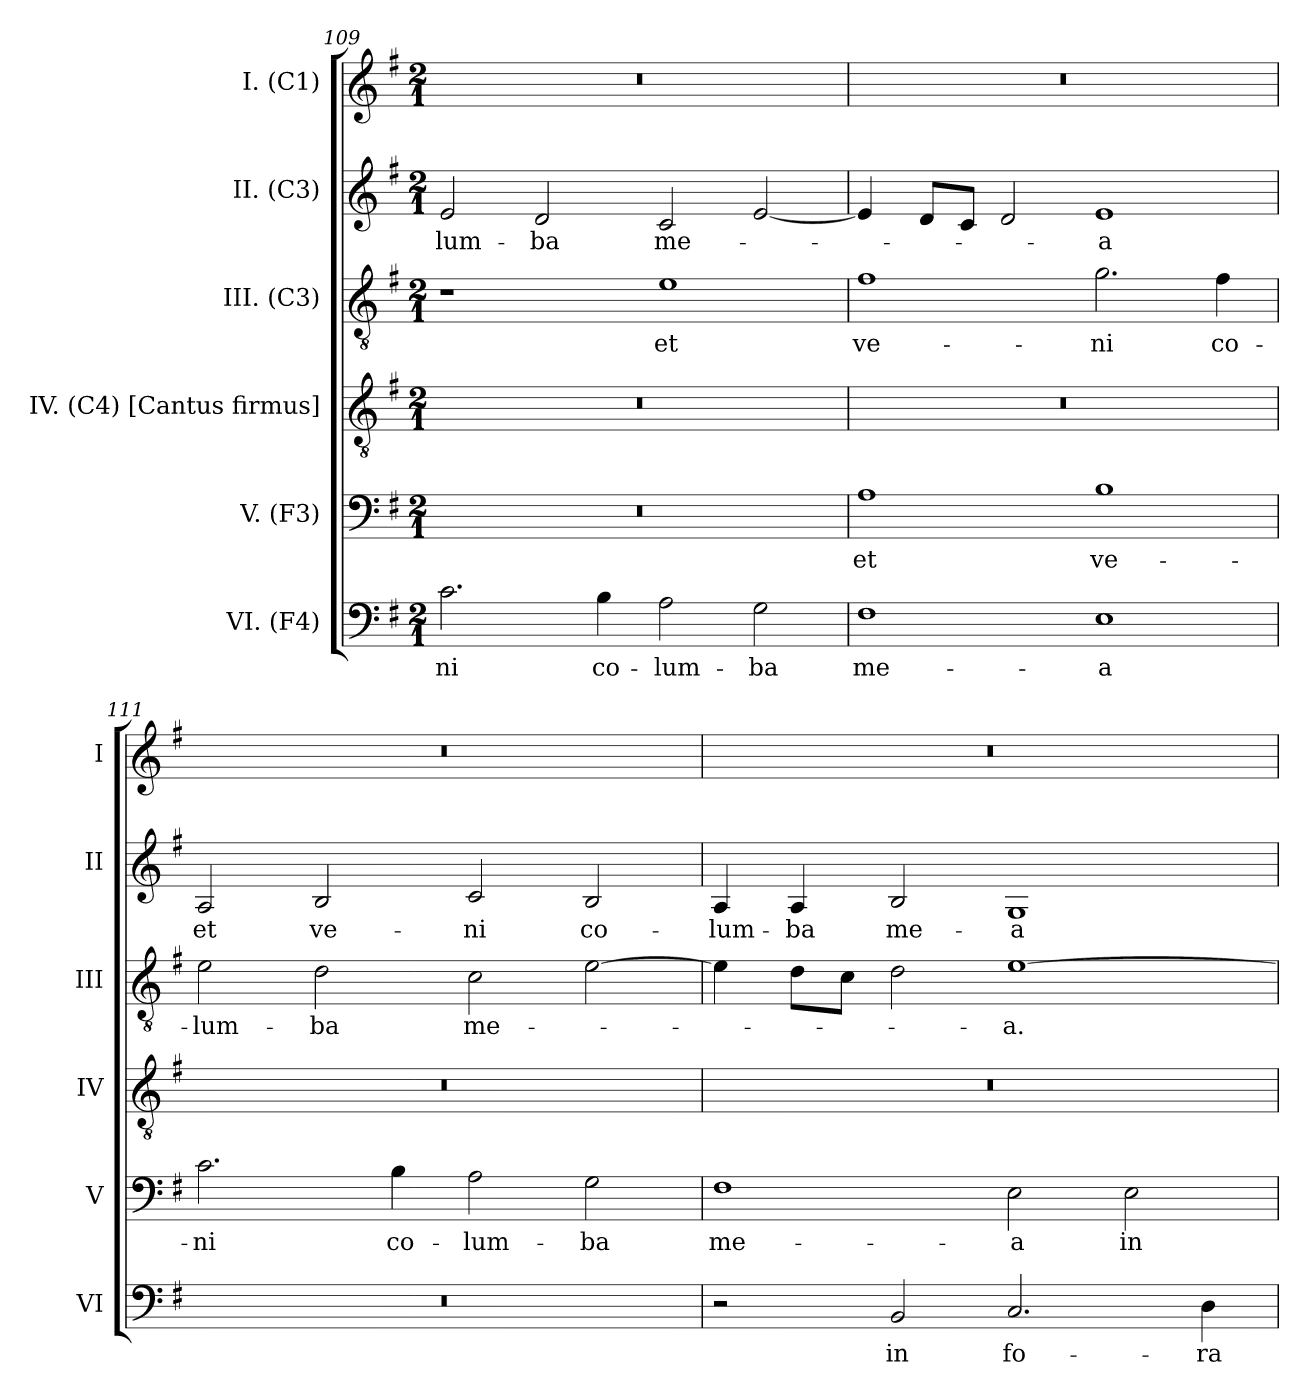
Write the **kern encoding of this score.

**kern	**text	**kern	**text	**kern	**kern	**text	**kern	**text	**kern
*part6	*part6	*part5	*part5	*part4	*part3	*part3	*part2	*part2	*part1
*staff6	*staff6	*staff5	*staff5	*staff4	*staff3	*staff3	*staff2	*staff2	*staff1
*I"VI. (F4)	*	*I"V. (F3)	*	*I"IV. (C4) [Cantus firmus]	*I"III. (C3)	*	*I"II. (C3)	*	*I"I. (C1)
*I'VI	*	*I'V	*	*I'IV	*I'III	*	*I'II	*	*I'I
*clefF4	*	*clefF4	*	*clefGv2	*clefGv2	*	*clefG2	*	*clefG2
*	*	*	*	*ITrd7c12	*	*	*	*	*
*k[f#]	*	*k[f#]	*	*k[f#]	*k[f#]	*	*k[f#]	*	*k[f#]
*G:	*	*G:	*	*G:	*G:	*	*G:	*	*G:
*M2/1	*	*M2/1	*	*M2/1	*M2/1	*	*M2/1	*	*M2/1
=109	=109	=109	=109	=109	=109	=109	=109	=109	=109
!	!LO:LY:b:color=#000000	!LO:N:vis=1	!	!LO:N:vis=1	!	!	!	!	!
!	!	!	!	!	!	!	!	!LO:LY:b:color=#000000	!LO:N:vis=1
2.ci\	-ni	0r	.	0r	1r	.	2ei/	-lum-	0r
!	!	!	!	!	!	!	!	!LO:LY:b:color=#000000	!
.	.	.	.	.	.	.	2di/	-ba	.
!	!LO:LY:b:color=#000000	!	!	!	!	!	!	!	!
4Bi\	co-	.	.	.	.	.	.	.	.
!	!LO:LY:b:color=#000000	!	!	!	!	!	!	!	!
!	!	!	!	!	!	!LO:LY:b:color=#000000	!	!	!
!	!	!	!	!	!	!	!	!LO:LY:b:color=#000000	!
2Ai\	-lum-	.	.	.	1ei	et	2ci/	me-	.
!	!LO:LY:b:color=#000000	!	!	!	!	!	!	!	!
2Gi\	-ba	.	.	.	.	.	[2ei/	.	.
=110	=110	=110	=110	=110	=110	=110	=110	=110	=110
!	!LO:LY:b:color=#000000	!	!	!	!	!	!	!	!
!	!	!	!LO:LY:b:color=#000000	!LO:N:vis=1	!	!	!	!	!
!	!	!	!	!	!	!LO:LY:b:color=#000000	!	!	!LO:N:vis=1
1F#i	me-	1Ai	et	0r	1f#i	ve-	4ei/]	.	0r
.	.	.	.	.	.	.	8di/L	.	.
.	.	.	.	.	.	.	8ci/J	.	.
.	.	.	.	.	.	.	2di/	.	.
!	!LO:LY:b:color=#000000	!	!	!	!	!	!	!	!
!	!	!	!LO:LY:b:color=#000000	!	!	!	!	!	!
!	!	!	!	!	!	!LO:LY:b:color=#000000	!	!	!
!	!	!	!	!	!	!	!	!LO:LY:b:color=#000000	!
1Ei	-a	1Bi	ve-	.	2.gi\	-ni	1ei	-a	.
!	!	!	!	!	!	!LO:LY:b:color=#000000	!	!	!
.	.	.	.	.	4f#i\	co-	.	.	.
=111	=111	=111	=111	=111	=111	=111	=111	=111	=111
!LO:N:vis=1	!	!	!	!	!	!	!	!	!
!	!	!	!LO:LY:b:color=#000000	!LO:N:vis=1	!	!	!	!	!
!	!	!	!	!	!	!LO:LY:b:color=#000000	!	!	!
!	!	!	!	!	!	!	!	!LO:LY:b:color=#000000	!LO:N:vis=1
0r	.	2.ci\	-ni	0r	2ei\	-lum-	2Ai/	et	0r
!	!	!	!	!	!	!LO:LY:b:color=#000000	!	!	!
!	!	!	!	!	!	!	!	!LO:LY:b:color=#000000	!
.	.	.	.	.	2di\	-ba	2Bi/	ve-	.
!	!	!	!LO:LY:b:color=#000000	!	!	!	!	!	!
.	.	4Bi\	co-	.	.	.	.	.	.
!	!	!	!LO:LY:b:color=#000000	!	!	!	!	!	!
!	!	!	!	!	!	!LO:LY:b:color=#000000	!	!	!
!	!	!	!	!	!	!	!	!LO:LY:b:color=#000000	!
.	.	2Ai\	-lum-	.	2ci\	me-	2ci/	-ni	.
!	!	!	!LO:LY:b:color=#000000	!	!	!	!	!	!
!	!	!	!	!	!	!	!	!LO:LY:b:color=#000000	!
.	.	2Gi\	-ba	.	[2ei\	.	2Bi/	co-	.
=112	=112	=112	=112	=112	=112	=112	=112	=112	=112
!	!	!	!LO:LY:b:color=#000000	!LO:N:vis=1	!	!	!	!	!
!	!	!	!	!	!	!	!	!LO:LY:b:color=#000000	!LO:N:vis=1
2r	.	1F#i	me-	0r	4ei\]	.	4Ai/	-lum-	0r
!	!	!	!	!	!	!	!	!LO:LY:b:color=#000000	!
.	.	.	.	.	8di\L	.	4Ai/	-ba	.
.	.	.	.	.	8ci\J	.	.	.	.
!	!LO:LY:b:color=#000000	!	!	!	!	!	!	!	!
!	!	!	!	!	!	!	!	!LO:LY:b:color=#000000	!
2BBi/	in	.	.	.	2di\	.	2Bi/	me-	.
!	!LO:LY:b:color=#000000	!	!	!	!	!	!	!	!
!	!	!	!LO:LY:b:color=#000000	!	!	!	!	!	!
!	!	!	!	!	!	!LO:LY:b:color=#000000	!	!	!
!	!	!	!	!	!	!	!	!LO:LY:b:color=#000000	!
2.Ci/	fo-	2Ei\	-a	.	[1ei	-a.	1Gi	-a	.
!	!	!	!LO:LY:b:color=#000000	!	!	!	!	!	!
.	.	2Ei\	in	.	.	.	.	.	.
!	!LO:LY:b:color=#000000	!	!	!	!	!	!	!	!
4Di\	-ra-	.	.	.	.	.	.	.	.
=	=	=	=	=	=	=	=	=	=
*-	*-	*-	*-	*-	*-	*-	*-	*-	*-
